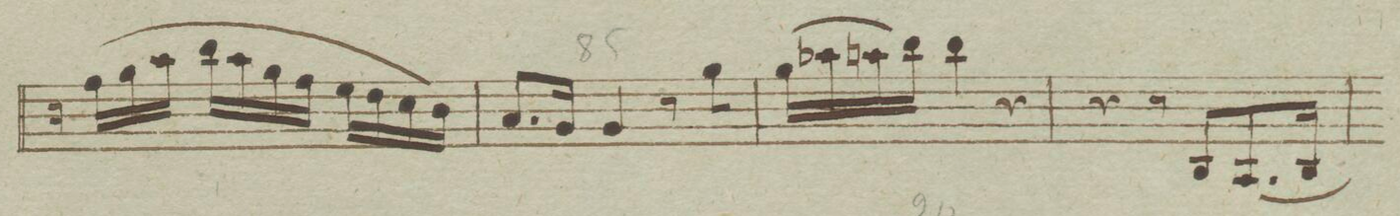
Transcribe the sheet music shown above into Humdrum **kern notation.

**kern	**dynam
*I"Clarinetto 1o. in B	*
*clefG2	*
*k[b-e-a-d-]	*
*met(c)	*
*M3/4	*
16r	.
(16ee-\LL	.
16ff\	.
16gg\JJ	.
16aa-\LL	.
16gg\	.
16ff\	.
16ee-\JJ	.
16dd-\LL	.
16cc\	.
16b-\	.
16a-\JJ)	.
=85	=85
8.g/L	.
16f/Jk	.
4f/	.
8r	.
8ff\	.
=86	=86
(16ff\LL	.
16gg-X\	.
16gg\	.
16aa-\JJ)	.
4aa-\	.
4r	.
=87	=87
4r	.
8r	.
8A-/L	.
(8.G/	.
16A-/Jk)	.
=88	=88
*-	*-
